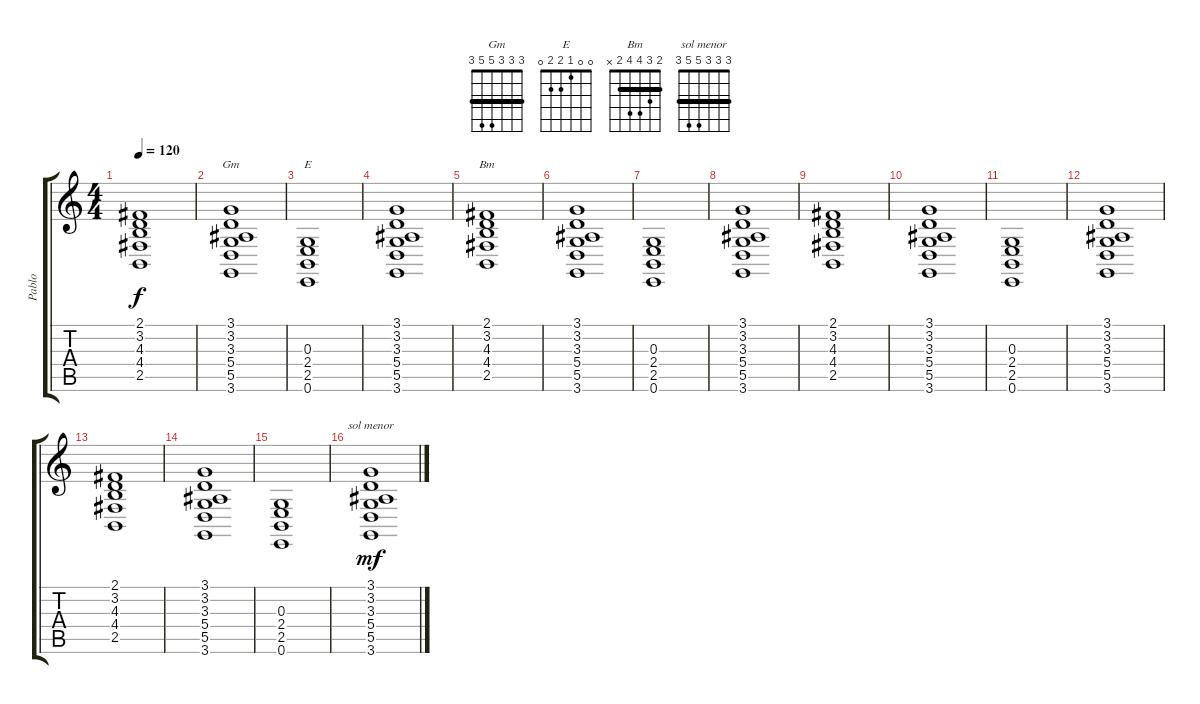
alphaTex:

\track ("Pablo" "Pablo") {instrument churchorgan}
\staff {score tabs}
\tuning (E4 B3 G3 D3 A2 E2) {hide}
\chord ("Gm" 3 3 3 5 5 3) {barre 3}
\chord ("E" 0 0 1 2 2 0)
\chord ("Bm" 2 3 4 4 2 x) {barre 2}
\chord ("sol menor" 3 3 3 5 5 3) {barre 3}
\ts (4 4)
\tempo 120
\clef g2
\ks c
(2.1 3.2 4.3 4.4 2.5).1{dy f} |
(3.1 3.2 3.3 5.4 5.5 3.6).1{ch "Gm"} |
(0.3 2.4 2.5 0.6).1{ch "E"} |
(3.1 3.2 3.3 5.4 5.5 3.6).1 |
(2.1 3.2 4.3 4.4 2.5).1{ch "Bm"} |
(3.1 3.2 3.3 5.4 5.5 3.6).1 |
(0.3 2.4 2.5 0.6).1 |
(3.1 3.2 3.3 5.4 5.5 3.6).1 |
(2.1 3.2 4.3 4.4 2.5).1 |
(3.1 3.2 3.3 5.4 5.5 3.6).1 |
(0.3 2.4 2.5 0.6).1 |
(3.1 3.2 3.3 5.4 5.5 3.6).1 |
(2.1 3.2 4.3 4.4 2.5).1 |
(3.1 3.2 3.3 5.4 5.5 3.6).1 |
(0.3 2.4 2.5 0.6).1 |
(3.1 3.2 3.3 5.4 5.5 3.6).1{ch "sol menor" dy mf}
